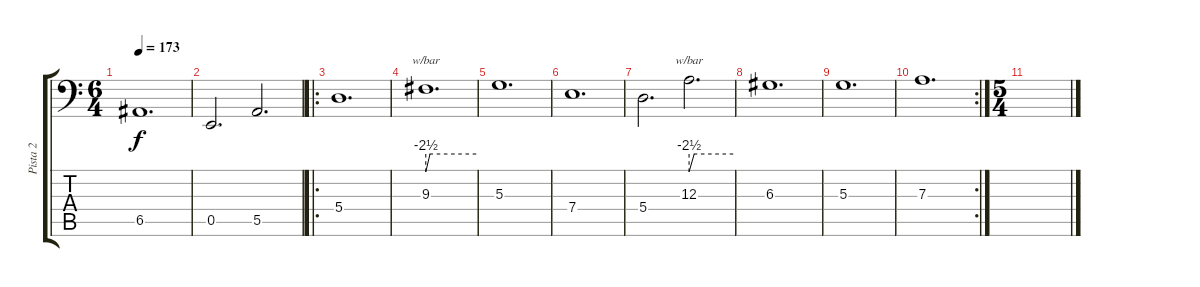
\track ("Pista 2" "Pista 2") {instrument electricbassfinger}
\staff {score tabs}
\tuning (C3 G2 D2 A1 E1 B0) {hide}
\ts (6 4)
\tempo 173
\clef f4
\ks c
6.5.1{d dy f} |
0.5.2{d} 5.5.2{d} |
\ro
5.4.1{d} |
9.3.1{d tbe (custom default 0 -10 5 0 60 0)} |
5.3.1{d} |
7.4.1{d} |
5.4.2{d} 12.3.2{d tbe (custom default 0 -10 7 0 60 0)} |
6.3.1{d} |
5.3.1{d} |
\rc 2
7.3.1{d} |
\ts (5 4)
